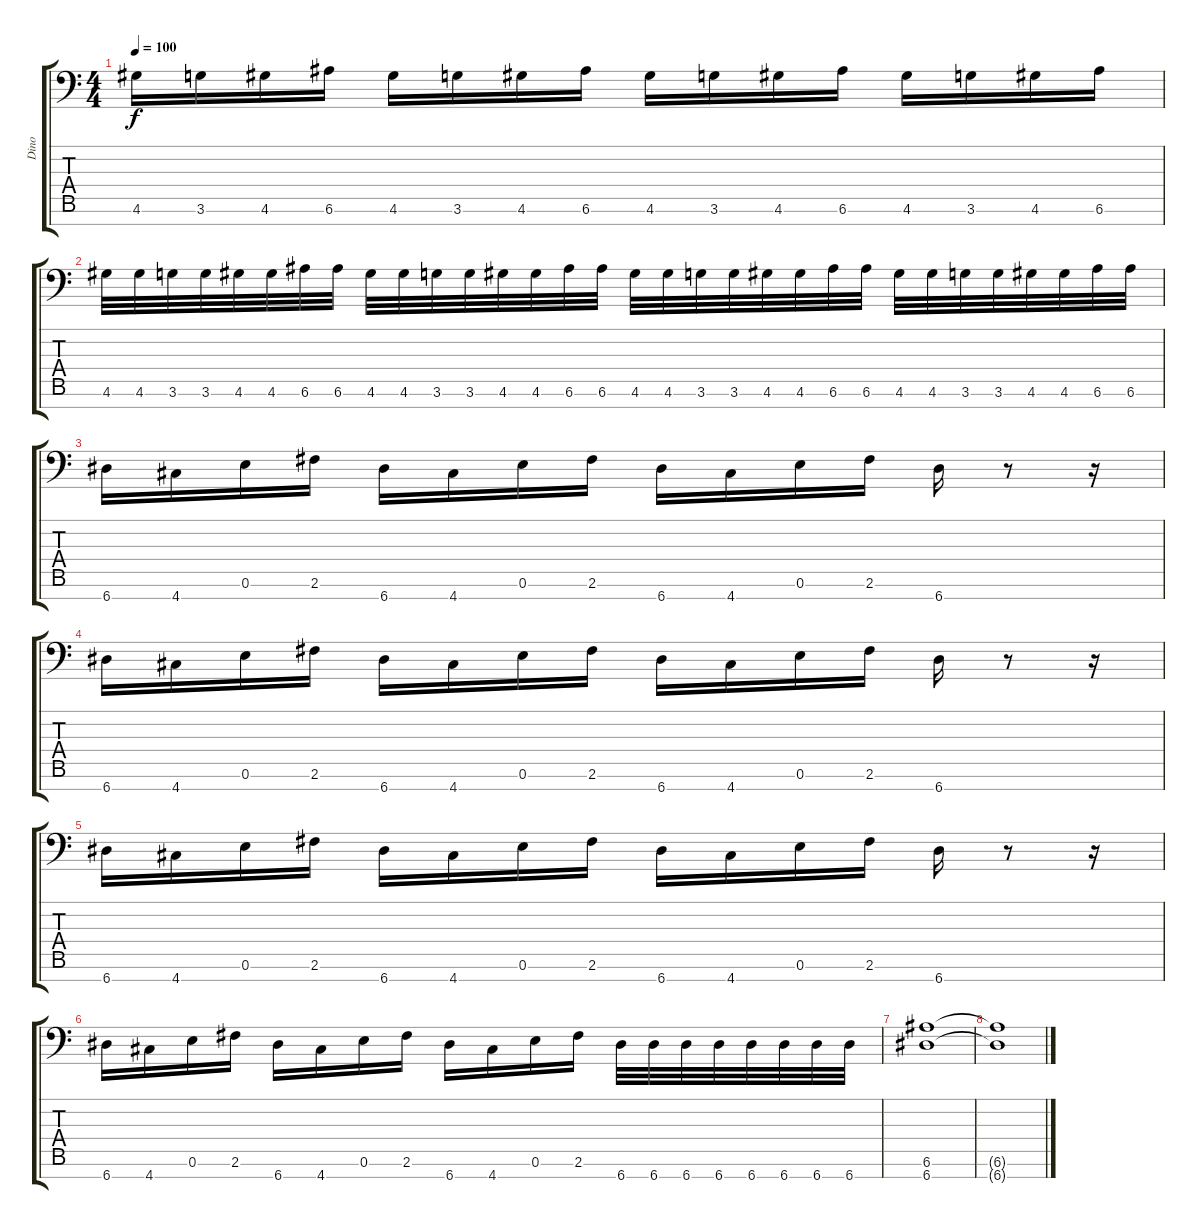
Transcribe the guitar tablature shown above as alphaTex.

\track ("Dino" "Dino") {instrument distortionguitar}
\staff {score tabs}
\tuning (E4 B3 G3 D3 A2 E2 A1) {hide}
\ts (4 4)
\tempo 100
\clef f4
\ks c
4.6.16{dy f} 3.6.16 4.6.16 6.6.16 4.6.16 3.6.16 4.6.16 6.6.16 4.6.16 3.6.16 4.6.16 6.6.16 4.6.16 3.6.16 4.6.16 6.6.16 |
4.6.32 4.6.32 3.6.32 3.6.32 4.6.32 4.6.32 6.6.32 6.6.32 4.6.32 4.6.32 3.6.32 3.6.32 4.6.32 4.6.32 6.6.32 6.6.32 4.6.32 4.6.32 3.6.32 3.6.32 4.6.32 4.6.32 6.6.32 6.6.32 4.6.32 4.6.32 3.6.32 3.6.32 4.6.32 4.6.32 6.6.32 6.6.32 |
6.7.16 4.7.16 0.6.16 2.6.16 6.7.16 4.7.16 0.6.16 2.6.16 6.7.16 4.7.16 0.6.16 2.6.16 6.7.16 r.8 r.16 |
6.7.16 4.7.16 0.6.16 2.6.16 6.7.16 4.7.16 0.6.16 2.6.16 6.7.16 4.7.16 0.6.16 2.6.16 6.7.16 r.8 r.16 |
6.7.16 4.7.16 0.6.16 2.6.16 6.7.16 4.7.16 0.6.16 2.6.16 6.7.16 4.7.16 0.6.16 2.6.16 6.7.16 r.8 r.16 |
6.7.16 4.7.16 0.6.16 2.6.16 6.7.16 4.7.16 0.6.16 2.6.16 6.7.16 4.7.16 0.6.16 2.6.16 6.7.32 6.7.32 6.7.32 6.7.32 6.7.32 6.7.32 6.7.32 6.7.32 |
(6.6 6.7).1 |
(6.6{t} 6.7{t}).1
